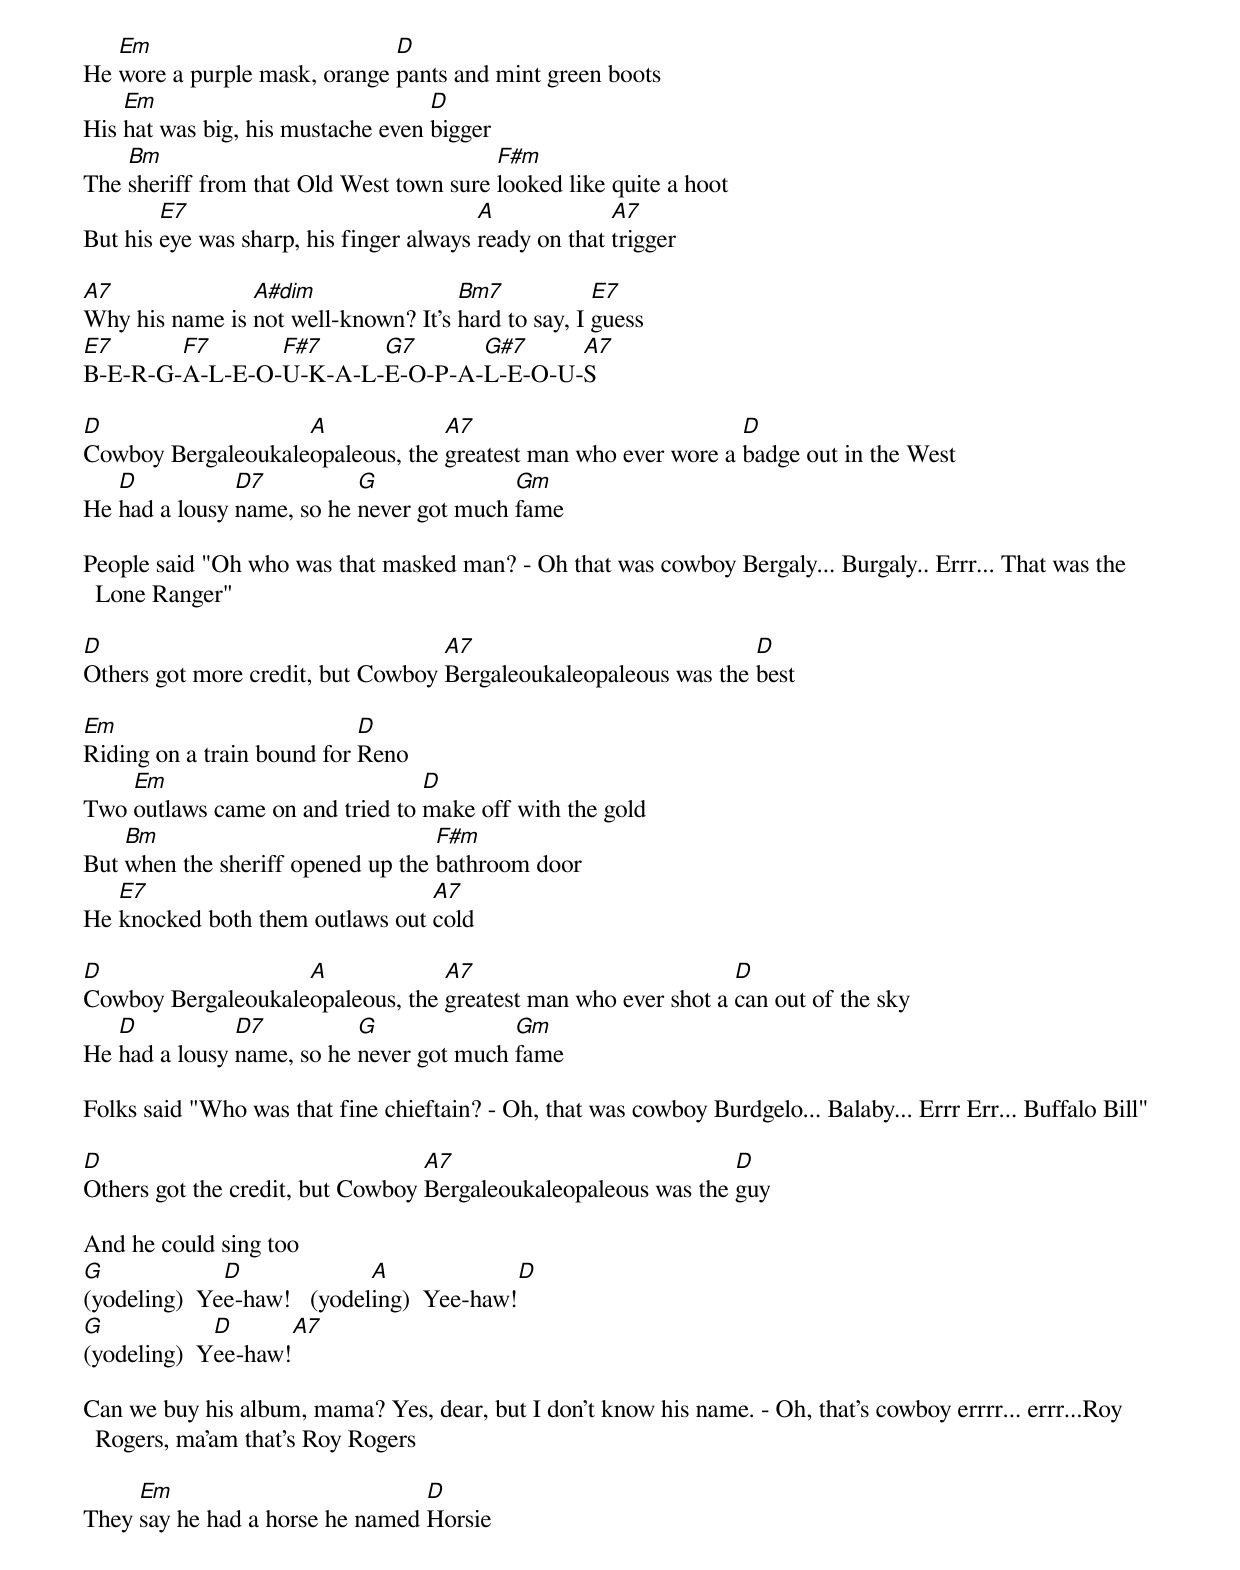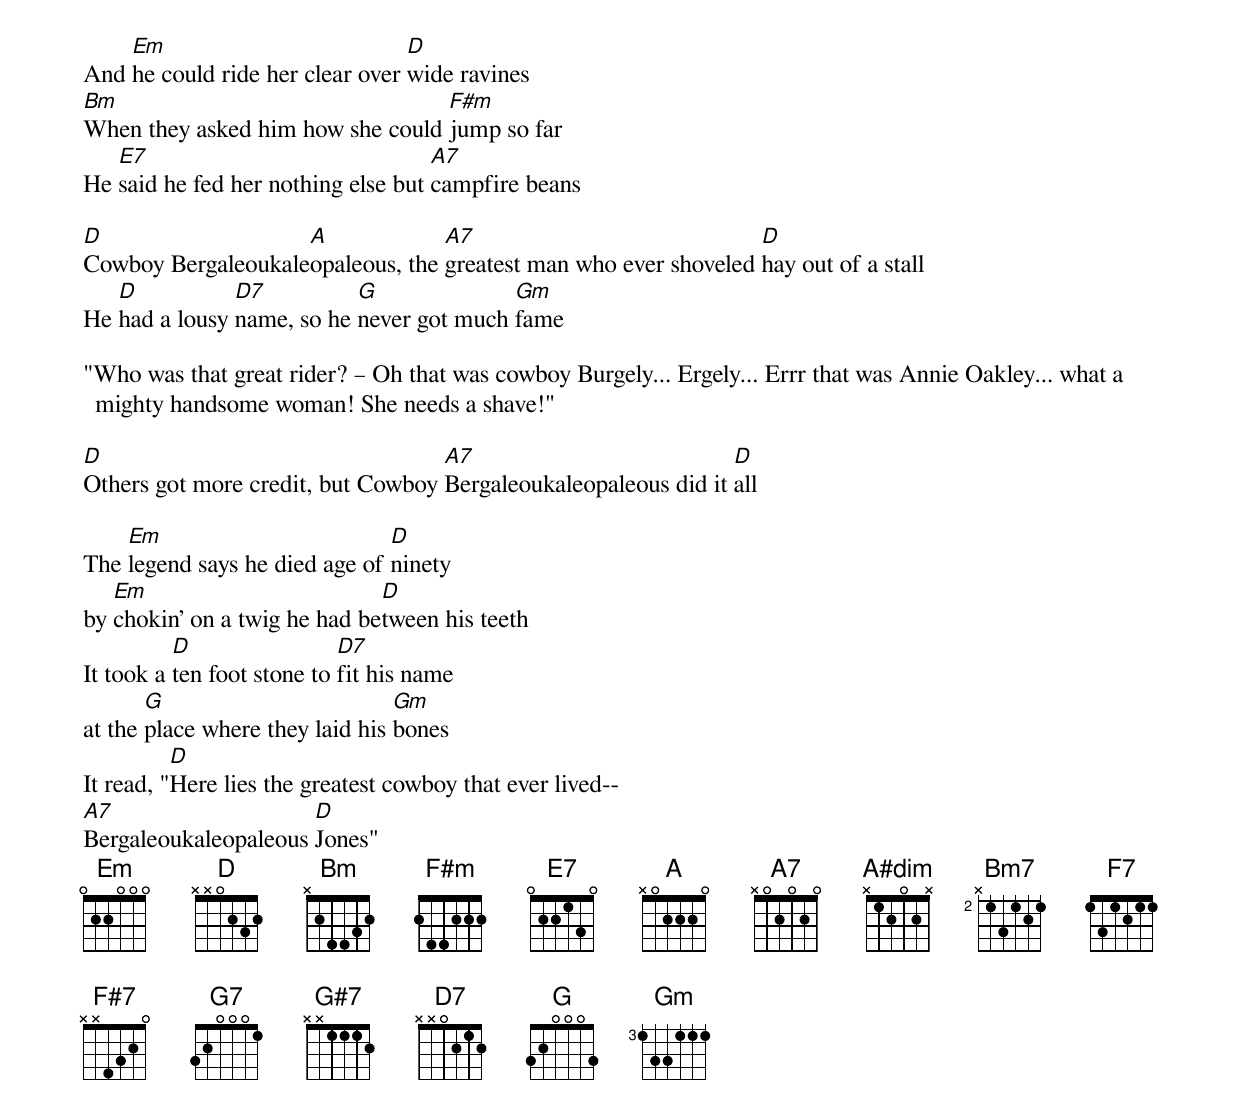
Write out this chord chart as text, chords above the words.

A#dim   x1202x

   Em                         D
He wore a purple mask, orange pants and mint green boots
    Em                             D
His hat was big, his mustache even bigger
    Bm                                   F#m
The sheriff from that Old West town sure looked like quite a hoot
        E7                               A             A7
But his eye was sharp, his finger always ready on that trigger

A7              A#dim                Bm7            E7
Why his name is not well-known? It's hard to say, I guess
E7      F7      F#7     G7      G#7     A7
B-E-R-G-A-L-E-O-U-K-A-L-E-O-P-A-L-E-O-U-S

D                   A             A7                           D
Cowboy Bergaleoukaleopaleous, the greatest man who ever wore a badge out in the West
   D           D7          G              Gm
He had a lousy name, so he never got much fame

People said "Oh who was that masked man? - Oh that was cowboy Bergaly... Burgaly.. Errr... That was the Lone Ranger"

D                                  A7                            D
Others got more credit, but Cowboy Bergaleoukaleopaleous was the best

Em                          D
Riding on a train bound for Reno
    Em                           D
Two outlaws came on and tried to make off with the gold
    Bm                             F#m
But when the sheriff opened up the bathroom door
   E7                            A7
He knocked both them outlaws out cold

D                   A             A7                           D
Cowboy Bergaleoukaleopaleous, the greatest man who ever shot a can out of the sky
   D           D7          G              Gm
He had a lousy name, so he never got much fame

Folks said "Who was that fine chieftain? - Oh, that was cowboy Burdgelo... Balaby... Errr Err... Buffalo Bill"

D                                 A7                            D
Others got the credit, but Cowboy Bergaleoukaleopaleous was the guy

And he could sing too
G             D              A              D
(yodeling)  Yee-haw!   (yodeling)  Yee-haw!
G            D               A7
(yodeling)  Yee-haw!

Can we buy his album, mama? Yes, dear, but I don't know his name. - Oh, that's cowboy errrr... errr...Roy Rogers, ma'am that's Roy Rogers

     Em                          D
They say he had a horse he named Horsie
    Em                           D
And he could ride her clear over wide ravines
Bm                                F#m
When they asked him how she could jump so far
   E7                               A7
He said he fed her nothing else but campfire beans

D                   A             A7                             D
Cowboy Bergaleoukaleopaleous, the greatest man who ever shoveled hay out of a stall
   D           D7          G              Gm
He had a lousy name, so he never got much fame

"Who was that great rider? – Oh that was cowboy Burgely... Ergely... Errr that was Annie Oakley... what a mighty handsome woman! She needs a shave!"

D                                  A7                           D
Others got more credit, but Cowboy Bergaleoukaleopaleous did it all

    Em                         D
The legend says he died age of ninety
   Em                         D
by chokin' on a twig he had between his teeth
          D                 D7
It took a ten foot stone to fit his name
       G                         Gm
at the place where they laid his bones
          D
It read, "Here lies the greatest cowboy that ever lived--
A7                    D
Bergaleoukaleopaleous Jones"
